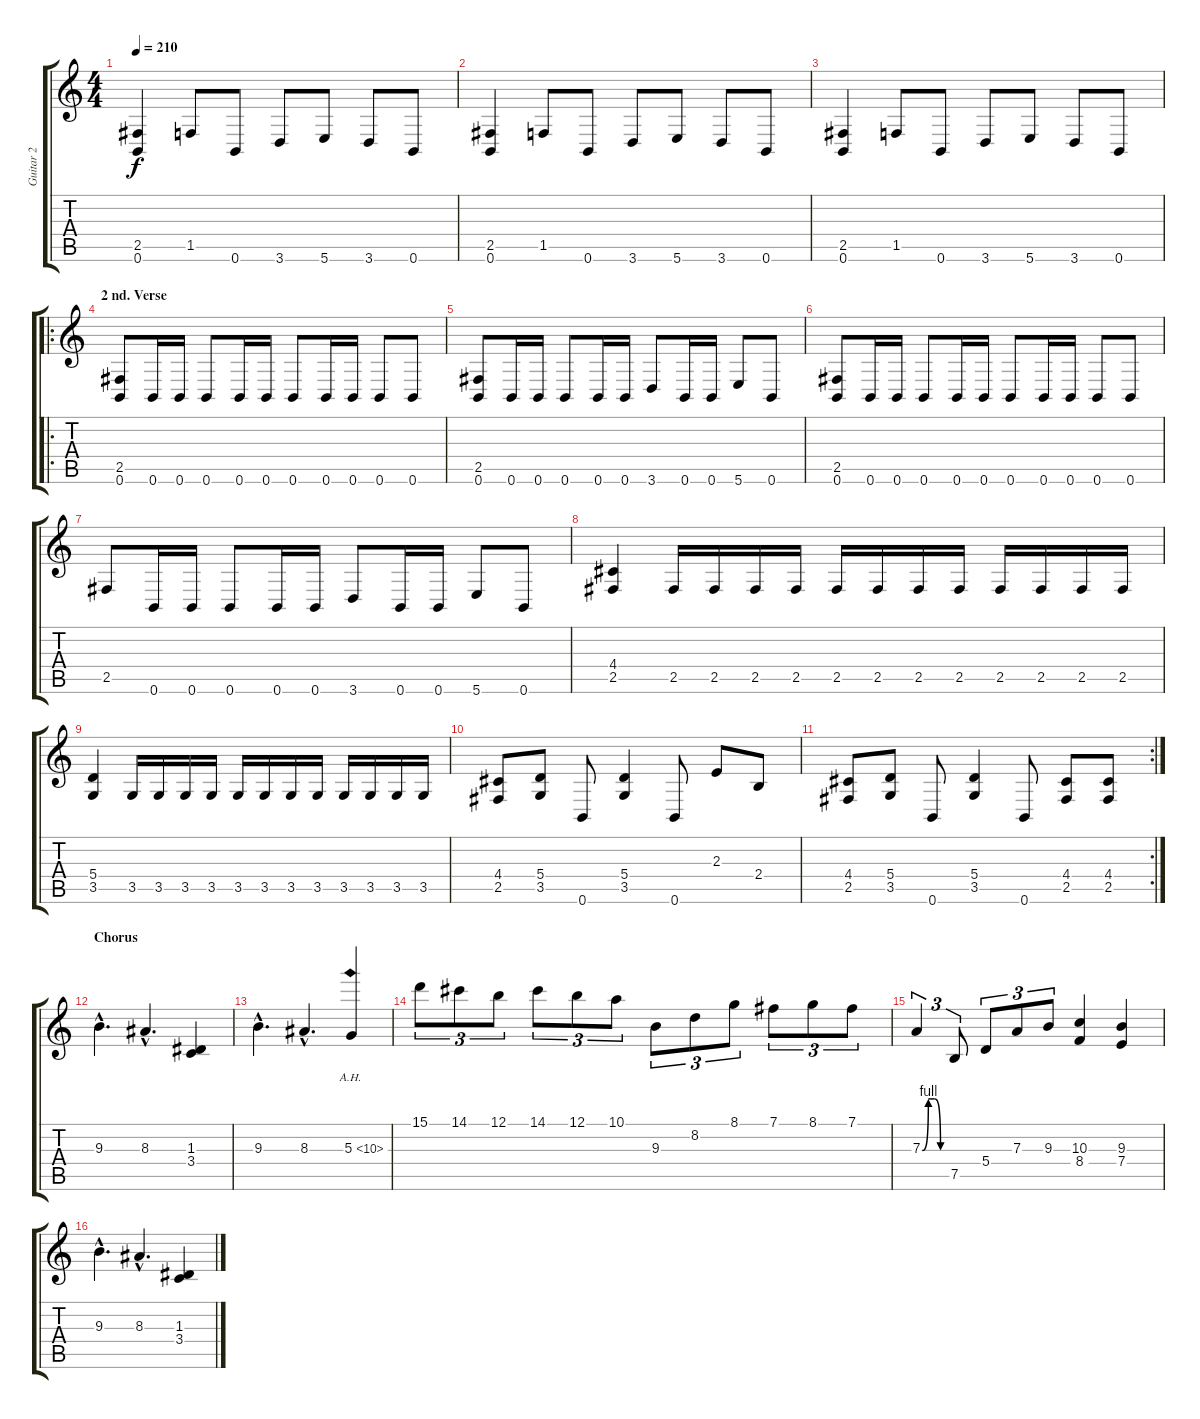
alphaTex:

\track ("Guitar 2" "Guitar 2") {instrument overdrivenguitar}
\staff {score tabs}
\tuning (B3 Gb3 D3 A2 E2 B1) {hide}
\ts (4 4)
\tempo 210
\clef g2
\ks c
(2.5 0.6).4{dy f} 1.5.8 0.6.8 3.6.8 5.6.8 3.6.8 0.6.8 |
(2.5 0.6).4 1.5.8 0.6.8 3.6.8 5.6.8 3.6.8 0.6.8 |
(2.5 0.6).4 1.5.8 0.6.8 3.6.8 5.6.8 3.6.8 0.6.8 |
\ro
\section ("" "2 nd. Verse")
(2.5 0.6).8 0.6.16 0.6.16 0.6.8 0.6.16 0.6.16 0.6.8 0.6.16 0.6.16 0.6.8 0.6.8 |
(2.5 0.6).8 0.6.16 0.6.16 0.6.8 0.6.16 0.6.16 3.6.8 0.6.16 0.6.16 5.6.8 0.6.8 |
(2.5 0.6).8 0.6.16 0.6.16 0.6.8 0.6.16 0.6.16 0.6.8 0.6.16 0.6.16 0.6.8 0.6.8 |
2.5.8 0.6.16 0.6.16 0.6.8 0.6.16 0.6.16 3.6.8 0.6.16 0.6.16 5.6.8 0.6.8 |
(4.4 2.5).4 2.5.16 2.5.16 2.5.16 2.5.16 2.5.16 2.5.16 2.5.16 2.5.16 2.5.16 2.5.16 2.5.16 2.5.16 |
(5.4 3.5).4 3.5.16 3.5.16 3.5.16 3.5.16 3.5.16 3.5.16 3.5.16 3.5.16 3.5.16 3.5.16 3.5.16 3.5.16 |
(4.4 2.5).8 (5.4 3.5).8 0.6.8 (5.4 3.5).4 0.6.8 2.3.8 2.4.8 |
\rc 2
(4.4 2.5).8 (5.4 3.5).8 0.6.8 (5.4 3.5).4 0.6.8 (4.4 2.5).8 (4.4 2.5).8 |
\section ("" "Chorus")
9.3{hac}.4{d} 8.3{hac}.4{d} (1.3 3.4).4 |
9.3{hac}.4{d} 8.3{hac}.4{d} 5.3{ah 5}.4 |
15.1.8{tu (3 2)} 14.1.8{tu (3 2)} 12.1.8{tu (3 2)} 14.1.8{tu (3 2)} 12.1.8{tu (3 2)} 10.1.8{tu (3 2)} 9.3.8{tu (3 2)} 8.2.8{tu (3 2)} 8.1.8{tu (3 2)} 7.1.8{tu (3 2)} 8.1.8{tu (3 2)} 7.1.8{tu (3 2)} |
7.3{be (custom 0 0 15 4 30 4 45 0 60 0)}.4{tu (3 2)} 7.5.8{tu (3 2)} 5.4.8{tu (3 2)} 7.3.8{tu (3 2)} 9.3.8{tu (3 2)} (10.3 8.4).4 (9.3 7.4).4 |
9.3{hac}.4{d} 8.3{hac}.4{d} (1.3 3.4).4
